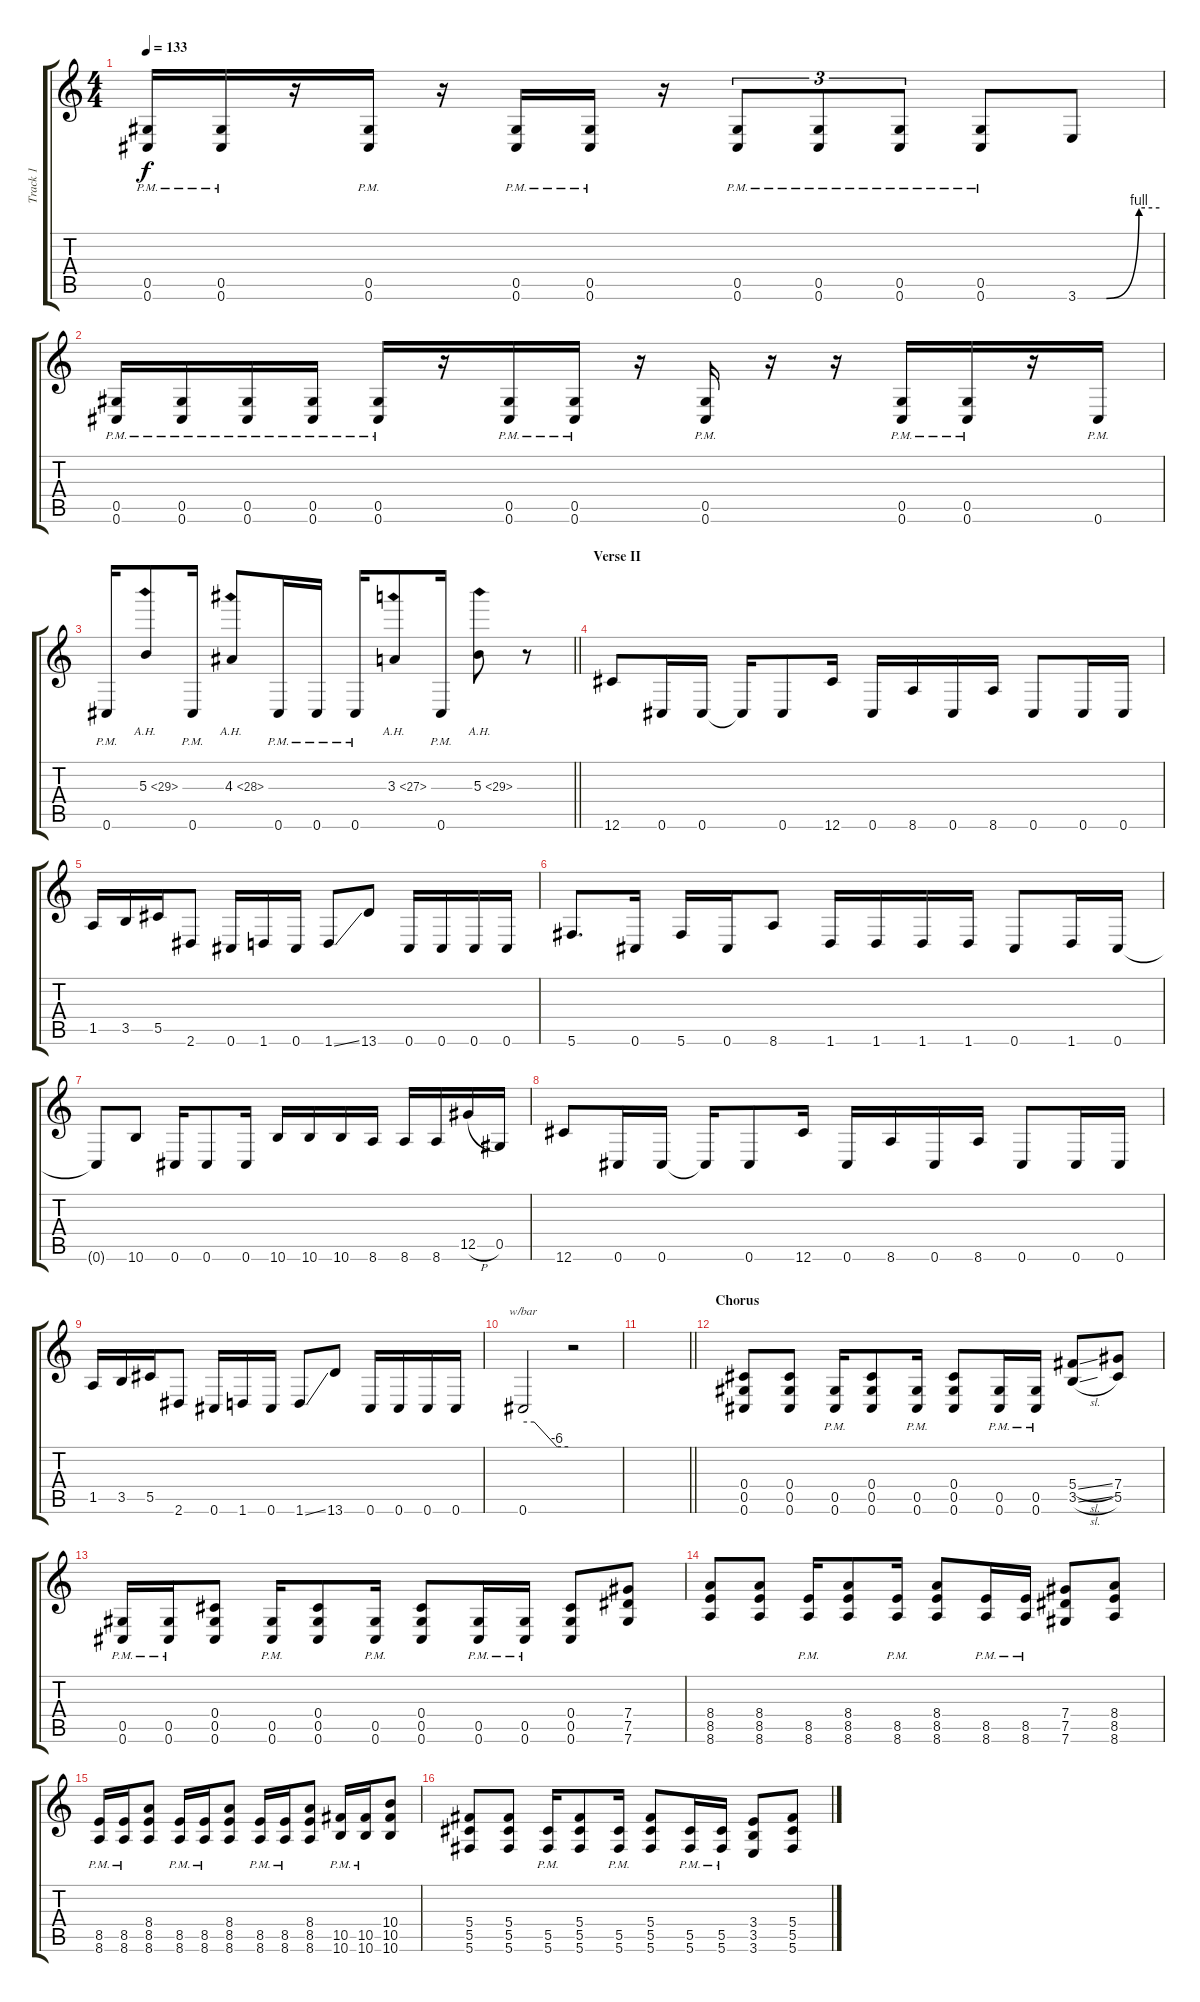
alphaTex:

\track ("Track 1" "Track 1") {instrument distortionguitar}
\staff {score tabs}
\tuning (Eb4 Bb3 Gb3 Db3 Ab2 Db2) {hide}
\ts (4 4)
\tempo 133
\clef g2
\ks c
(0.5{pm} 0.6{pm}).16{dy f} (0.5{pm} 0.6{pm}).16 r.16 (0.5{pm} 0.6{pm}).16 r.16 (0.5{pm} 0.6{pm}).16 (0.5{pm} 0.6{pm}).16 r.16 (0.5{pm} 0.6{pm}).8{tu (3 2)} (0.5{pm} 0.6{pm}).8{tu (3 2)} (0.5{pm} 0.6{pm}).8{tu (3 2)} (0.5{pm} 0.6{pm}).8 3.6{be (custom 0 0 21 0 45 4 60 4)}.8 |
(0.5{pm} 0.6{pm}).16 (0.5{pm} 0.6{pm}).16 (0.5{pm} 0.6{pm}).16 (0.5{pm} 0.6{pm}).16 (0.5{pm} 0.6{pm}).16 r.16 (0.5{pm} 0.6{pm}).16 (0.5{pm} 0.6{pm}).16 r.16 (0.5{pm} 0.6{pm}).16 r.16 r.16 (0.5{pm} 0.6{pm}).16 (0.5{pm} 0.6{pm}).16 r.16 0.6{pm}.16 |
\barLineRight lightlight
0.6{pm}.16 5.3{ah 24}.8 0.6{pm}.16 4.3{ah 24}.8 0.6{pm}.16 0.6{pm}.16 0.6{pm}.16 3.3{ah 24}.8 0.6{pm}.16 5.3{ah 24}.8 r.8 |
\section ("" "Verse II")
12.6.8 0.6.16 0.6.16 0.6{t}.16 0.6.8 12.6.16 0.6.16 8.6.16 0.6.16 8.6.16 0.6.8 0.6.16 0.6.16 |
1.5.16 3.5.16 5.5.16 2.6.8 0.6.16 1.6.16 0.6.16 1.6{ss}.8 13.6.8 0.6.16 0.6.16 0.6.16 0.6.16 |
5.6.8{d} 0.6.16 5.6.16 0.6.16 8.6.8 1.6.16 1.6.16 1.6.16 1.6.16 0.6.8 1.6.16 0.6.16 |
0.6{t}.8 10.6.8 0.6.16 0.6.8 0.6.16 10.6.16 10.6.16 10.6.16 8.6.16 8.6.16 8.6.16 12.5{h}.16 0.5.16 |
12.6.8 0.6.16 0.6.16 0.6{t}.16 0.6.8 12.6.16 0.6.16 8.6.16 0.6.16 8.6.16 0.6.8 0.6.16 0.6.16 |
1.5.16 3.5.16 5.5.16 2.6.8 0.6.16 1.6.16 0.6.16 1.6{ss}.8 13.6.8 0.6.16 0.6.16 0.6.16 0.6.16 |
0.6.2{tbe (custom default 0 0 15 0 45 -24 60 -24)} r.2 |
\barLineRight lightlight
|
\section ("" "Chorus")
(0.4 0.5 0.6).8 (0.4 0.5 0.6).8 (0.5{pm} 0.6{pm}).16 (0.4 0.5 0.6).8 (0.5{pm} 0.6{pm}).16 (0.4 0.5 0.6).8 (0.5{pm} 0.6{pm}).16 (0.5{pm} 0.6{pm}).16 (5.4{sl} 3.5{sl}).8 (7.4 5.5).8 |
(0.5{pm} 0.6{pm}).16 (0.5{pm} 0.6{pm}).16 (0.4 0.5 0.6).8 (0.5{pm} 0.6{pm}).16 (0.4 0.5 0.6).8 (0.5{pm} 0.6{pm}).16 (0.4 0.5 0.6).8 (0.5{pm} 0.6{pm}).16 (0.5{pm} 0.6{pm}).16 (0.4 0.5 0.6).8 (7.4 7.5 7.6).8 |
(8.4 8.5 8.6).8 (8.4 8.5 8.6).8 (8.5{pm} 8.6{pm}).16 (8.4 8.5 8.6).8 (8.5{pm} 8.6{pm}).16 (8.4 8.5 8.6).8 (8.5{pm} 8.6{pm}).16 (8.5{pm} 8.6{pm}).16 (7.4 7.5 7.6).8 (8.4 8.5 8.6).8 |
(8.5{pm} 8.6{pm}).16 (8.5{pm} 8.6{pm}).16 (8.4 8.5 8.6).8 (8.5{pm} 8.6{pm}).16 (8.5{pm} 8.6{pm}).16 (8.4 8.5 8.6).8 (8.5{pm} 8.6{pm}).16 (8.5{pm} 8.6{pm}).16 (8.4 8.5 8.6).8 (10.5{pm} 10.6{pm}).16 (10.5{pm} 10.6{pm}).16 (10.4 10.5 10.6).8 |
(5.4 5.5 5.6).8 (5.4 5.5 5.6).8 (5.5{pm} 5.6{pm}).16 (5.4 5.5 5.6).8 (5.5{pm} 5.6{pm}).16 (5.4 5.5 5.6).8 (5.5{pm} 5.6{pm}).16 (5.5{pm} 5.6{pm}).16 (3.4 3.5 3.6).8 (5.4 5.5 5.6).8
